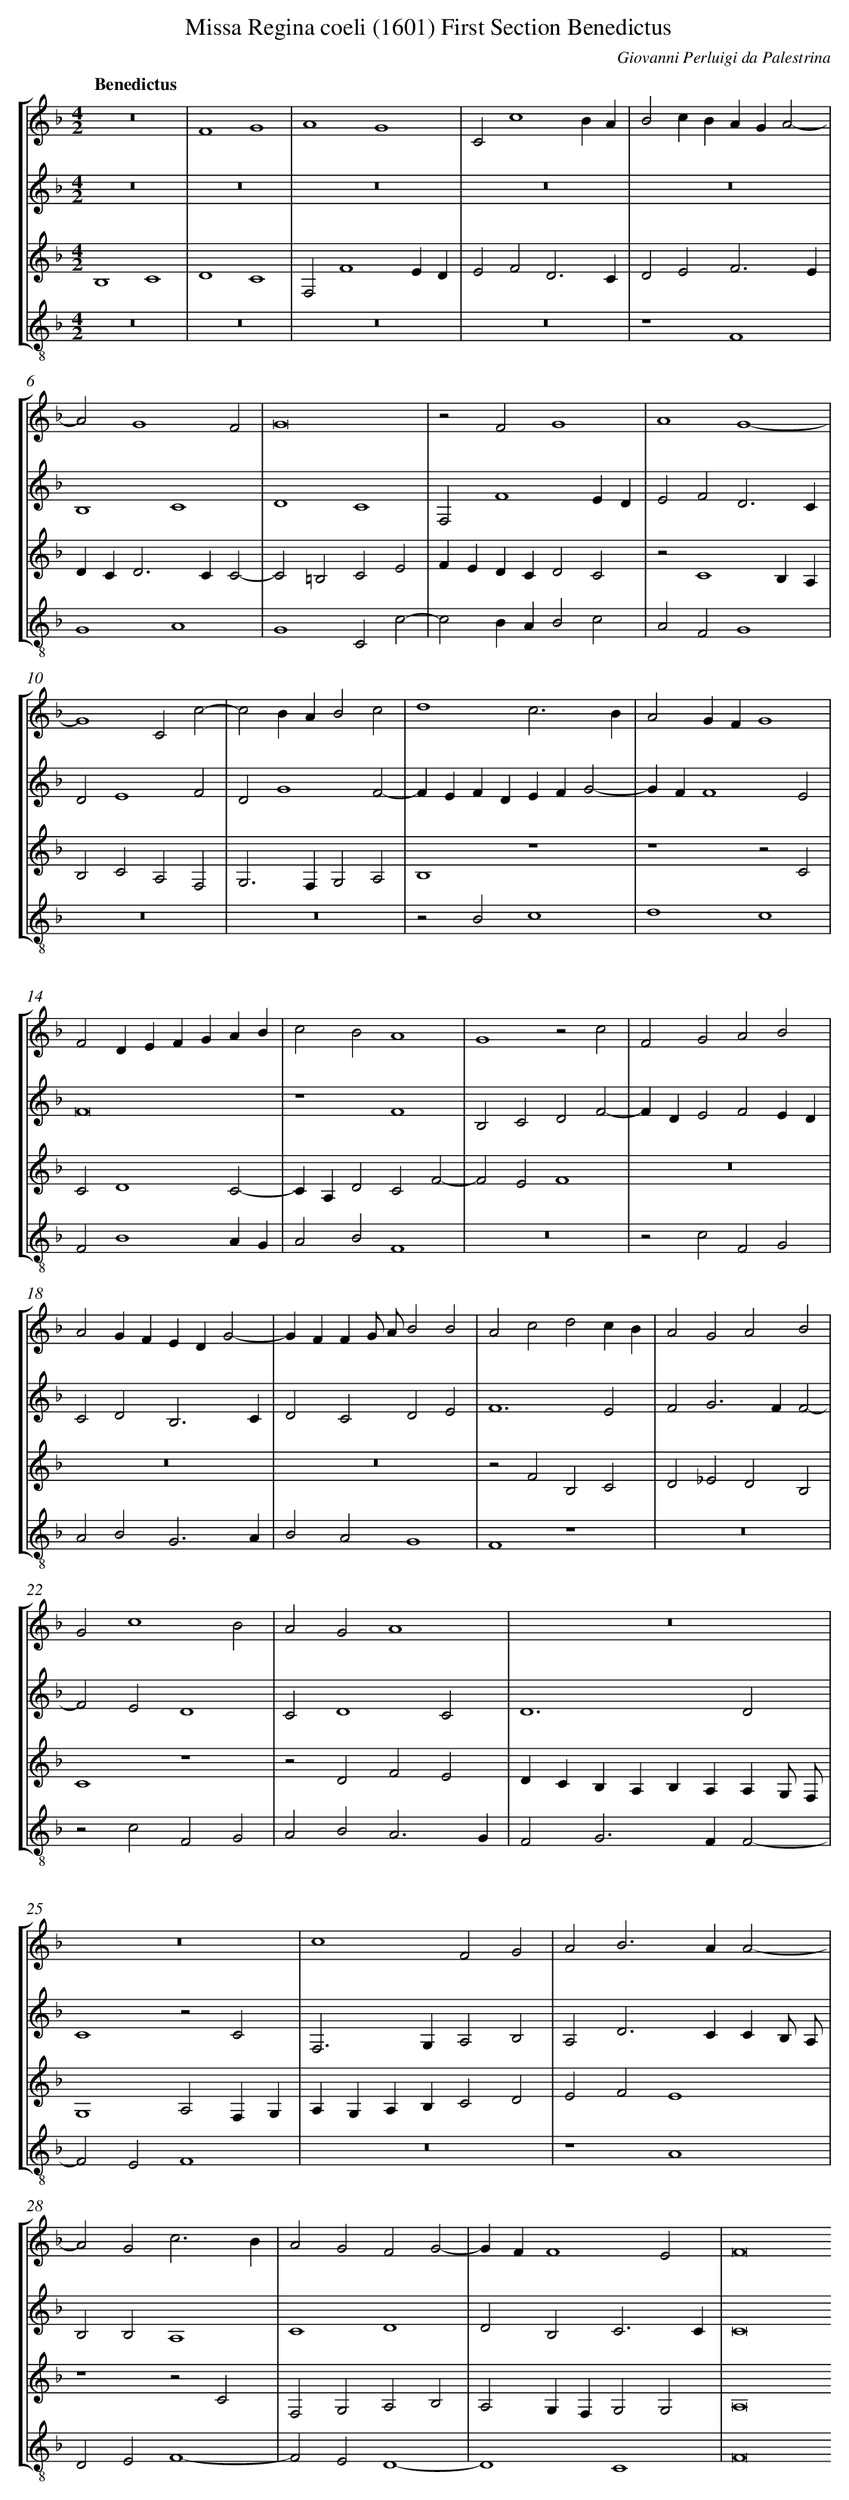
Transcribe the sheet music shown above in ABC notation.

X:1
T: Missa Regina coeli (1601) First Section Benedictus
C: Giovanni Perluigi da Palestrina
L: 1/4
M: 4/2
Q: "Benedictus"
%%staves [1 2 3 4]
V: 1 clef=treble
V: 2 clef=treble
V: 3 clef=treble
V: 4 clef=treble-8
K: F
[V:1] z8 |
[V:2] z8 |
[V:3] B,4C4 |
[V:4] z8 |
[V:1] F4G4 |
[V:2] z8 |
[V:3] D4C4 |
[V:4] z8 |
[V:1] A4G4 |
[V:2] z8 |
[V:3] F,2F4ED |
[V:4] z8 |
[V:1] C2c4BA |
[V:2] z8 |
[V:3] E2F2D3C |
[V:4] z8 |
[V:1] B2cBAGA2- |
[V:2] z8 |
[V:3] D2E2F3E |
[V:4] z4F4 |
[V:1] A2G4F2 |
[V:2] B,4C4 |
[V:3] DC2<D2CC2- |
[V:4] G4A4 |
[V:1] G8 |
[V:2] D4C4 |
[V:3] C2=B,2C2E2 |
[V:4] G4C2c2- |
[V:1] z2F2G4 |
[V:2] F,2F4ED |
[V:3] FEDCD2C2 |
[V:4] c2BAB2c2 |
[V:1] A4G4- |
[V:2] E2F2D3C |
[V:3] z2C4B,A, |
[V:4] A2F2G4 |
[V:1] G4C2c2- |
[V:2] D2E4F2 |
[V:3] B,2C2A,2F,2 |
[V:4] z8 |
[V:1] c2BAB2c2 |
[V:2] D2G4F2- |
[V:3] G,2>F,2G,2A,2 |
[V:4] z8 |
[V:1] d4c3B |
[V:2] FEFDEFG2- |
[V:3] B,4z4 |
[V:4] z2B2c4 |
[V:1] A2GFG4 |
[V:2] GFF4E2 |
[V:3] z4z2C2 |
[V:4] d4c4 |
[V:1] F2DEFGAB |
[V:2] F8 |
[V:3] C2D4C2- |
[V:4] F2B4AG |
[V:1] c2B2A4 |
[V:2] z4F4 |
[V:3] CA,D2C2F2- |
[V:4] A2B2F4 |
[V:1] G4z2c2 |
[V:2] B,2C2D2F2- |
[V:3] F2E2F4 |
[V:4] z8 |
[V:1] F2G2A2B2 |
[V:2] FDE2F2ED |
[V:3] z8 |
[V:4] z2c2F2G2 |
[V:1] A2GFEDG2- |
[V:2] C2D2B,3C |
[V:3] z8 |
[V:4] A2B2G3A |
[V:1] GFFG/ A/B2B2 |
[V:2] D2C2D2E2 |
[V:3] z8 |
[V:4] B2A2G4 |
[V:1] A2c2d2cB |
[V:2] F6E2 |
[V:3] z2F2B,2C2 |
[V:4] F4z4 |
[V:1] A2G2A2B2 |
[V:2] F2G2>F2F2- |
[V:3] D2_E2D2B,2 |
[V:4] z8 |
[V:1] G2c4B2 |
[V:2] F2E2D4 |
[V:3] C4z4 |
[V:4] z2c2F2G2 |
[V:1] A2G2A4 |
[V:2] C2D4C2 |
[V:3] z2D2F2E2 |
[V:4] A2B2A3G |
[V:1] z8 |
[V:2] D6D2 |
[V:3] DCB,A,B,A,A,G,/ F,/ |
[V:4] F2G2>F2F2- |
[V:1] z8 |
[V:2] C4z2C2 |
[V:3] G,4A,2F,G, |
[V:4] F2E2F4 |
[V:1] c4F2G2 |
[V:2] F,2>G,2A,2B,2 |
[V:3] A,G,A,B,C2D2 |
[V:4] z8 |
[V:1] A2B2>A2A2- |
[V:2] A,2D2>C2CB,/ A,/ |
[V:3] E2F2E4 |
[V:4] z4A4 |
[V:1] A2G2c3B |
[V:2] B,2B,2A,4 |
[V:3] z4z2C2 |
[V:4] D2E2F4- |
[V:1] A2G2F2G2- |
[V:2] C4D4 |
[V:3] F,2G,2A,2B,2 |
[V:4] F2E2D4- |
[V:1] GFF4E2 |
[V:2] D2B,2C3C |
[V:3] A,2G,F,G,2G,2 |
[V:4] D4C4 |
[V:1] F8
[V:2] C8
[V:3] A,8
[V:4] F8
